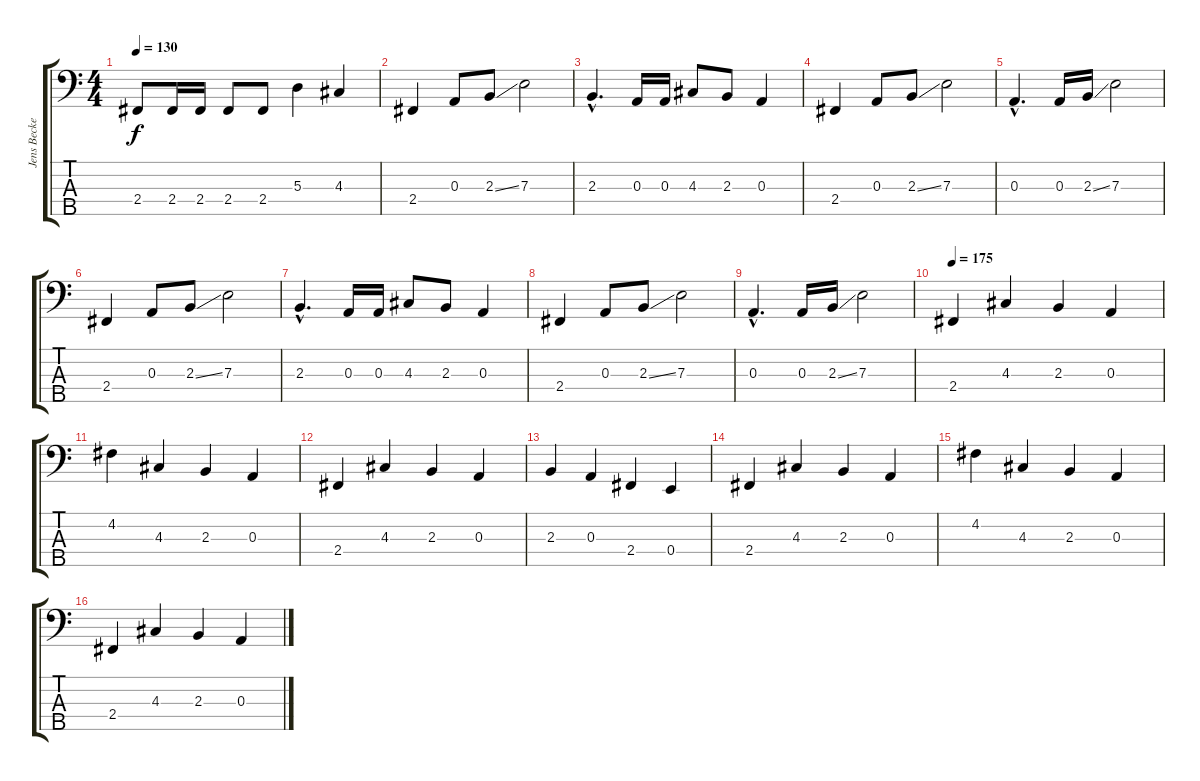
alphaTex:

\track ("Jens Becker" "Jens Becke") {instrument electricbassfinger}
\staff {score tabs}
\tuning (G2 D2 A1 E1 B0) {hide}
\ts (4 4)
\tempo 130
\clef f4
\ks c
2.4.8{dy f} 2.4.16 2.4.16 2.4.8 2.4.8 5.3.4 4.3.4 |
2.4.4 0.3.8 2.3{ss}.8 7.3.2 |
2.3{hac}.4{d} 0.3.16 0.3.16 4.3.8 2.3.8 0.3.4 |
2.4.4 0.3.8 2.3{ss}.8 7.3.2 |
0.3{hac}.4{d} 0.3.16 2.3{ss}.16 7.3.2 |
2.4.4 0.3.8 2.3{ss}.8 7.3.2 |
2.3{hac}.4{d} 0.3.16 0.3.16 4.3.8 2.3.8 0.3.4 |
2.4.4 0.3.8 2.3{ss}.8 7.3.2 |
0.3{hac}.4{d} 0.3.16 2.3{ss}.16 7.3.2 |
\tempo 175
2.4.4 4.3.4 2.3.4 0.3.4 |
4.2.4 4.3.4 2.3.4 0.3.4 |
2.4.4 4.3.4 2.3.4 0.3.4 |
2.3.4 0.3.4 2.4.4 0.4.4 |
2.4.4 4.3.4 2.3.4 0.3.4 |
4.2.4 4.3.4 2.3.4 0.3.4 |
2.4.4 4.3.4 2.3.4 0.3.4
